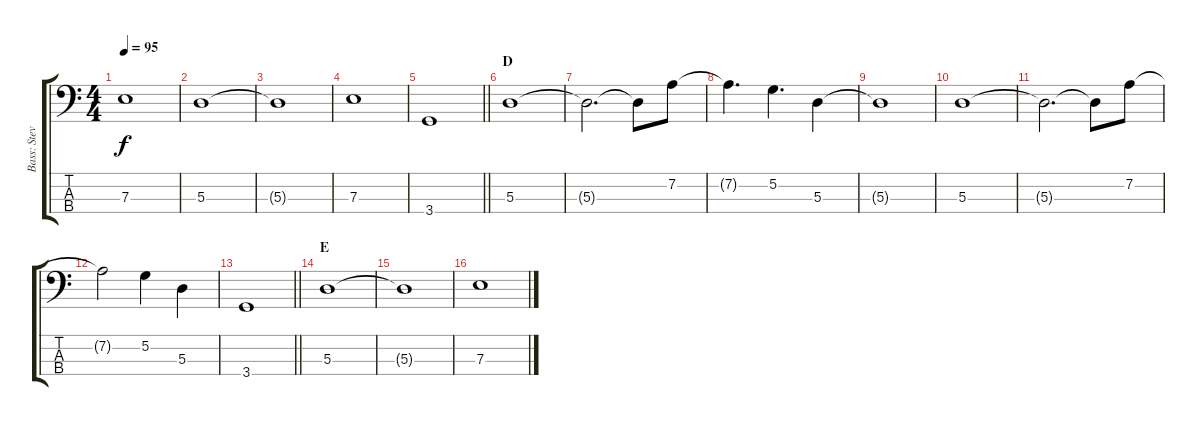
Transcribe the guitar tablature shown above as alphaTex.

\track ("Bass: Steve" "Bass: Stev") {instrument electricbassfinger}
\staff {score tabs}
\tuning (G2 D2 A1 E1) {hide}
\ts (4 4)
\tempo 95
\clef f4
\ks c
7.3{t}.1{dy f} |
5.3.1 |
5.3{t}.1 |
7.3.1 |
\barLineRight lightlight
3.4.1 |
\section ("" "D")
5.3.1 |
5.3{t}.2{d} 5.3{t}.8 7.2.8 |
7.2{t}.4{d} 5.2.4{d} 5.3.4 |
5.3{t}.1 |
5.3.1 |
5.3{t}.2{d} 5.3{t}.8 7.2.8 |
7.2{t}.2 5.2.4 5.3.4 |
\barLineRight lightlight
3.4.1 |
\section ("" "E")
5.3.1 |
5.3{t}.1 |
7.3.1
